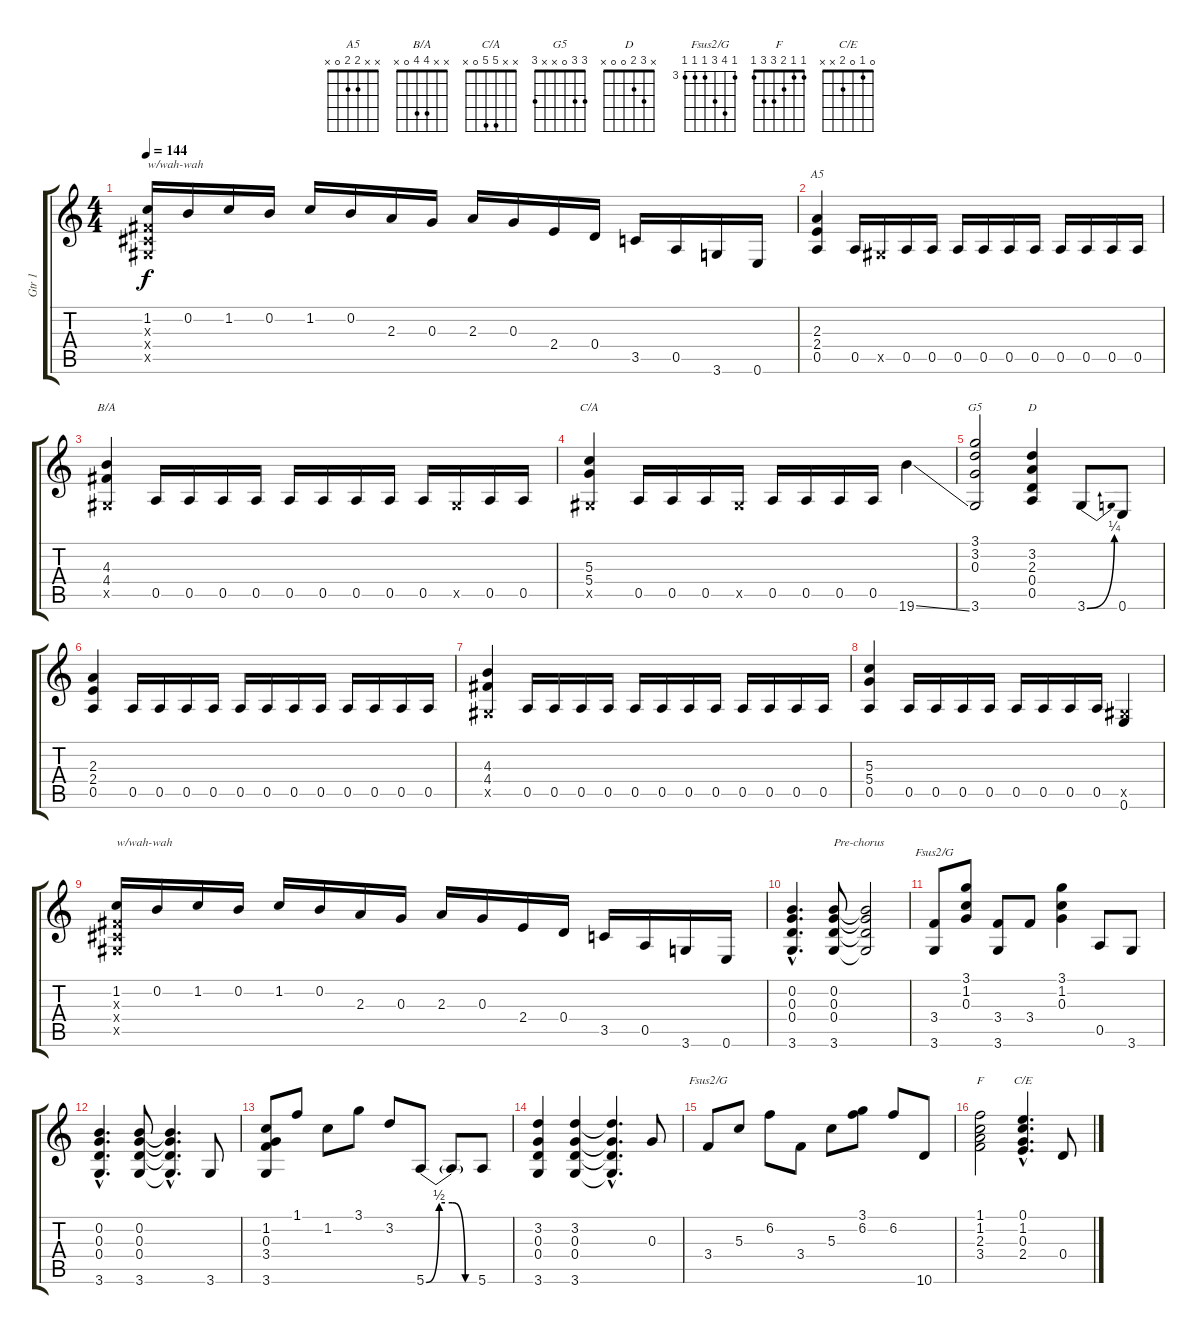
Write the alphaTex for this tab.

\track ("Gtr 1" "Gtr 1") {instrument overdrivenguitar}
\staff {score tabs}
\tuning (E4 B3 G3 D3 A2 E2) {hide}
\chord ("A5" x x 2 2 0 x)
\chord ("B/A" x x 4 4 0 x)
\chord ("C/A" x x 5 5 0 x)
\chord ("G5" 3 3 0 x x 3)
\chord ("D" x 3 2 0 0 x)
\chord ("Fsus2/G" 3 1 0 3 x 3)
\chord ("Fsus2/G" 3 6 5 3 3 3) {firstfret 3}
\chord ("F" 1 1 2 3 3 1)
\chord ("C/E" 0 1 0 2 x x)
\ts (4 4)
\tempo 144
\clef g2
\ks c
(1.2 -1.3{x} -1.4{x} -1.5{x}).16{txt "w/wah-wah" dy f} 0.2.16 1.2.16 0.2.16 1.2.16 0.2.16 2.3.16 0.3.16 2.3.16 0.3.16 2.4.16 0.4.16 3.5.16 0.5.16 3.6.16 0.6.16 |
(2.3 2.4 0.5).4{ch "A5"} 0.5.16 -1.5{x}.16 0.5.16 0.5.16 0.5.16 0.5.16 0.5.16 0.5.16 0.5.16 0.5.16 0.5.16 0.5.16 |
(4.3 4.4 -1.5{x}).4{ch "B/A"} 0.5.16 0.5.16 0.5.16 0.5.16 0.5.16 0.5.16 0.5.16 0.5.16 0.5.16 -1.5{x}.16 0.5.16 0.5.16 |
(5.3 5.4 -1.5{x}).4{ch "C/A"} 0.5.16 0.5.16 0.5.16 -1.5{x}.16 0.5.16 0.5.16 0.5.16 0.5.16 19.6{ss}.4 |
(3.1 3.2 0.3 3.6).2{ch "G5"} (3.2 2.3 0.4 0.5).4{ch "D"} 3.6{be (bend 0 0 60 1)}.8 0.6.8 |
(2.3 2.4 0.5).4 0.5.16 0.5.16 0.5.16 0.5.16 0.5.16 0.5.16 0.5.16 0.5.16 0.5.16 0.5.16 0.5.16 0.5.16 |
(4.3 4.4 -1.5{x}).4 0.5.16 0.5.16 0.5.16 0.5.16 0.5.16 0.5.16 0.5.16 0.5.16 0.5.16 0.5.16 0.5.16 0.5.16 |
(5.3 5.4 0.5).4 0.5.16 0.5.16 0.5.16 0.5.16 0.5.16 0.5.16 0.5.16 0.5.16 (-1.5{x} 0.6).4 |
(1.2 -1.3{x} -1.4{x} -1.5{x}).16{txt "w/wah-wah"} 0.2.16 1.2.16 0.2.16 1.2.16 0.2.16 2.3.16 0.3.16 2.3.16 0.3.16 2.4.16 0.4.16 3.5.16 0.5.16 3.6.16 0.6.16 |
(0.2{hac} 0.3{hac} 0.4{hac} 3.6{hac}).4{d} (0.2 0.3 0.4 3.6).8{txt "Pre-chorus"} (0.2{t} 0.3{t} 0.4{t} 3.6{t}).2 |
(3.4 3.6).8{ch "Fsus2/G"} (3.1 1.2 0.3).8 (3.4 3.6).8 3.4.8 (3.1 1.2 0.3).4 0.5.8 3.6.8 |
(0.2{hac} 0.3{hac} 0.4{hac} 3.6{hac}).4{d} (0.2 0.3 0.4 3.6).8 (0.2{hac t} 0.3{hac t} 0.4{hac t} 3.6{hac t}).4{d} 3.6.8 |
(1.2 0.3 3.4 3.6).8 1.1.8 1.2.8 3.1.8 3.2.8 5.6{be (custom 0 0 15 2 30 2 45 0 60 0)}.8 5.6{t}.8 5.6.8 |
(3.2 0.3 0.4 3.6).4 (3.2 0.3 0.4 3.6).4 (3.2{hac t} 0.3{hac t} 0.4{hac t} 3.6{hac t}).4{d} 0.3.8 |
3.4.8{ch "Fsus2/G"} 5.3.8 6.2.8 3.4.8 5.3.8 (3.1 6.2).8 6.2.8 10.6.8 |
(1.1 1.2 2.3 3.4).2{ch "F"} (0.1{hac} 1.2{hac} 0.3{hac} 2.4{hac}).4{d ch "C/E"} 0.4.8
